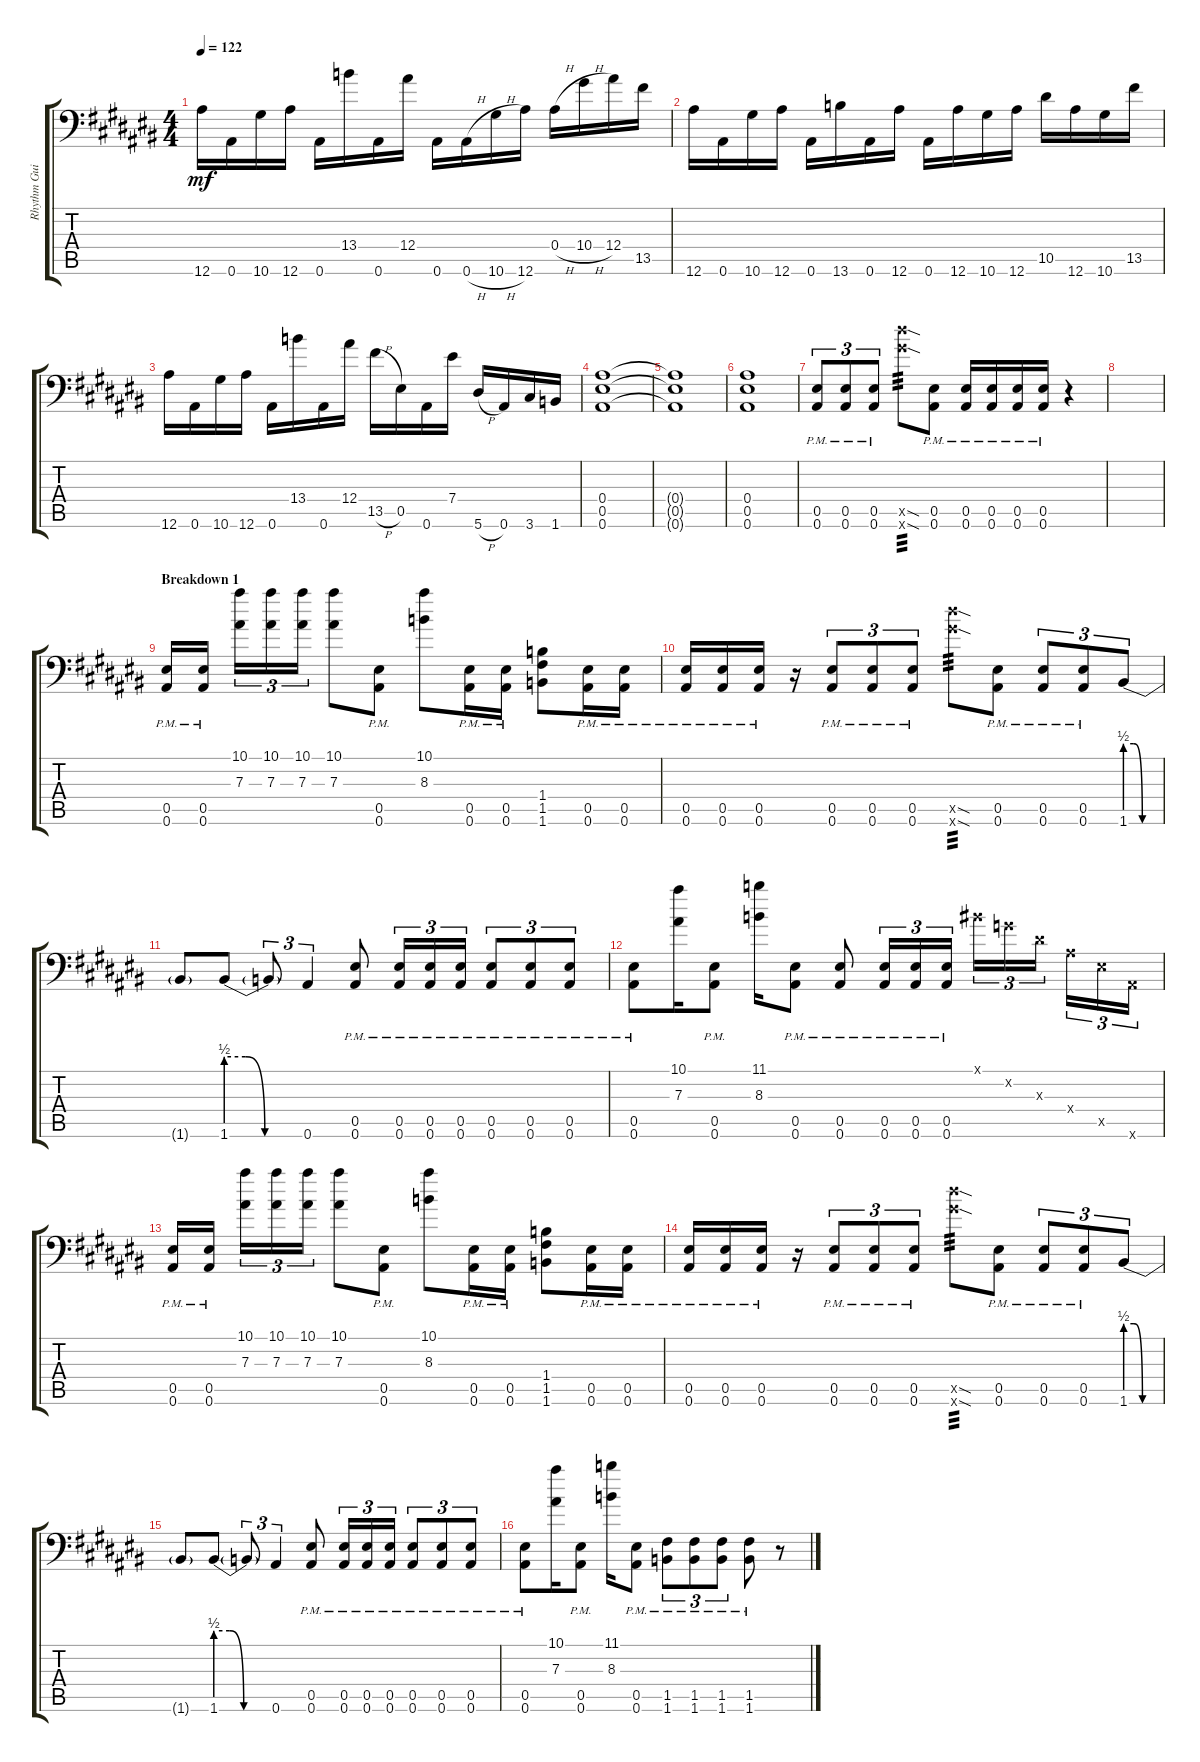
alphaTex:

\track ("Rhythm Guitar L" "Rhythm Gui") {instrument distortionguitar}
\staff {score tabs}
\tuning (C4 G3 Eb3 Bb2 F2 Bb1) {hide}
\ts (4 4)
\tempo 122
\clef f4
\ks a#minor
12.6.16{dy mf} 0.6.16 10.6.16 12.6.16 0.6.16 13.4.16 0.6.16 12.4.16 0.6.16 0.6{h}.16 10.6{h}.16 12.6.16 0.4{h}.16 10.4{h}.16 12.4.16 13.5.16 |
12.6.16 0.6.16 10.6.16 12.6.16 0.6.16 13.6.16 0.6.16 12.6.16 0.6.16 12.6.16 10.6.16 12.6.16 10.5.16 12.6.16 10.6.16 13.5.16 |
12.6.16 0.6.16 10.6.16 12.6.16 0.6.16 13.4.16 0.6.16 12.4.16 13.5{h}.16 0.5.16 0.6.16 7.4.16 5.6{h}.16 0.6.16 3.6.16 1.6.16 |
(0.4 0.5 0.6).1 |
(0.4{t} 0.5{t} 0.6{t}).1 |
(0.4 0.5 0.6).1 |
(0.5{pm} 0.6{pm}).8{tu (3 2)} (0.5{pm} 0.6{pm}).8{tu (3 2)} (0.5{pm} 0.6{pm}).8{tu (3 2)} (22.5{sod x} 22.6{sod x}).8{tp 3} (0.5{pm} 0.6{pm}).8 (0.5{pm} 0.6{pm}).16 (0.5{pm} 0.6{pm}).16 (0.5{pm} 0.6{pm}).16 (0.5{pm} 0.6{pm}).16 r.4 |
|
\section ("" "Breakdown 1")
(0.5{pm} 0.6{pm}).16 (0.5{pm} 0.6{pm}).16 (10.1 7.3).16{tu (3 2)} (10.1 7.3).16{tu (3 2)} (10.1 7.3).16{tu (3 2)} (10.1 7.3).8 (0.5{pm} 0.6{pm}).8 (10.1 8.3).8 (0.5{pm} 0.6{pm}).16 (0.5{pm} 0.6{pm}).16 (1.4 1.5 1.6).8 (0.5{pm} 0.6{pm}).16 (0.5{pm} 0.6{pm}).16 |
(0.5{pm} 0.6{pm}).16 (0.5{pm} 0.6{pm}).16 (0.5{pm} 0.6{pm}).16 r.16 (0.5{pm} 0.6{pm}).8{tu (3 2)} (0.5{pm} 0.6{pm}).8{tu (3 2)} (0.5{pm} 0.6{pm}).8{tu (3 2)} (22.5{sod x} 22.6{sod x}).8{tp 3} (0.5{pm} 0.6{pm}).8 (0.5{pm} 0.6{pm}).8{tu (3 2)} (0.5{pm} 0.6{pm}).8{tu (3 2)} 1.6{be (custom 0 2 15 2 30 0 60 0)}.8{tu (3 2)} |
1.6{t}.8 1.6{be (custom 0 2 15 2 30 0 60 0)}.8 1.6{t}.8{tu (3 2)} 0.6.4{tu (3 2)} (0.5{pm} 0.6{pm}).8 (0.5{pm} 0.6{pm}).16{tu (3 2)} (0.5{pm} 0.6{pm}).16{tu (3 2)} (0.5{pm} 0.6{pm}).16{tu (3 2)} (0.5{pm} 0.6{pm}).8{tu (3 2)} (0.5{pm} 0.6{pm}).8{tu (3 2)} (0.5{pm} 0.6{pm}).8{tu (3 2)} |
(0.5{pm} 0.6{pm}).8 (10.1 7.3).16 (0.5{pm} 0.6{pm}).8 (11.1 8.3).16 (0.5{pm} 0.6{pm}).8 (0.5{pm} 0.6{pm}).8 (0.5{pm} 0.6{pm}).16{tu (3 2)} (0.5{pm} 0.6{pm}).16{tu (3 2)} (0.5{pm} 0.6{pm}).16{tu (3 2)} 0.1{x}.16{tu (3 2)} 0.2{x}.16{tu (3 2)} 0.3{x}.16{tu (3 2)} 0.4{x}.16{tu (3 2)} 0.5{x}.16{tu (3 2)} 0.6{x}.16{tu (3 2)} |
(0.5{pm} 0.6{pm}).16 (0.5{pm} 0.6{pm}).16 (10.1 7.3).16{tu (3 2)} (10.1 7.3).16{tu (3 2)} (10.1 7.3).16{tu (3 2)} (10.1 7.3).8 (0.5{pm} 0.6{pm}).8 (10.1 8.3).8 (0.5{pm} 0.6{pm}).16 (0.5{pm} 0.6{pm}).16 (1.4 1.5 1.6).8 (0.5{pm} 0.6{pm}).16 (0.5{pm} 0.6{pm}).16 |
(0.5{pm} 0.6{pm}).16 (0.5{pm} 0.6{pm}).16 (0.5{pm} 0.6{pm}).16 r.16 (0.5{pm} 0.6{pm}).8{tu (3 2)} (0.5{pm} 0.6{pm}).8{tu (3 2)} (0.5{pm} 0.6{pm}).8{tu (3 2)} (22.5{sod x} 22.6{sod x}).8{tp 3} (0.5{pm} 0.6{pm}).8 (0.5{pm} 0.6{pm}).8{tu (3 2)} (0.5{pm} 0.6{pm}).8{tu (3 2)} 1.6{be (custom 0 2 15 2 30 0 60 0)}.8{tu (3 2)} |
1.6{t}.8 1.6{be (custom 0 2 15 2 30 0 60 0)}.8 1.6{t}.8{tu (3 2)} 0.6.4{tu (3 2)} (0.5{pm} 0.6{pm}).8 (0.5{pm} 0.6{pm}).16{tu (3 2)} (0.5{pm} 0.6{pm}).16{tu (3 2)} (0.5{pm} 0.6{pm}).16{tu (3 2)} (0.5{pm} 0.6{pm}).8{tu (3 2)} (0.5{pm} 0.6{pm}).8{tu (3 2)} (0.5{pm} 0.6{pm}).8{tu (3 2)} |
(0.5{pm} 0.6{pm}).8 (10.1 7.3).16 (0.5{pm} 0.6{pm}).8 (11.1 8.3).16 (0.5{pm} 0.6{pm}).8 (1.5{pm} 1.6{pm}).8{tu (3 2)} (1.5{pm} 1.6{pm}).8{tu (3 2)} (1.5{pm} 1.6{pm}).8{tu (3 2)} (1.5{pm} 1.6{pm}).8 r.8
